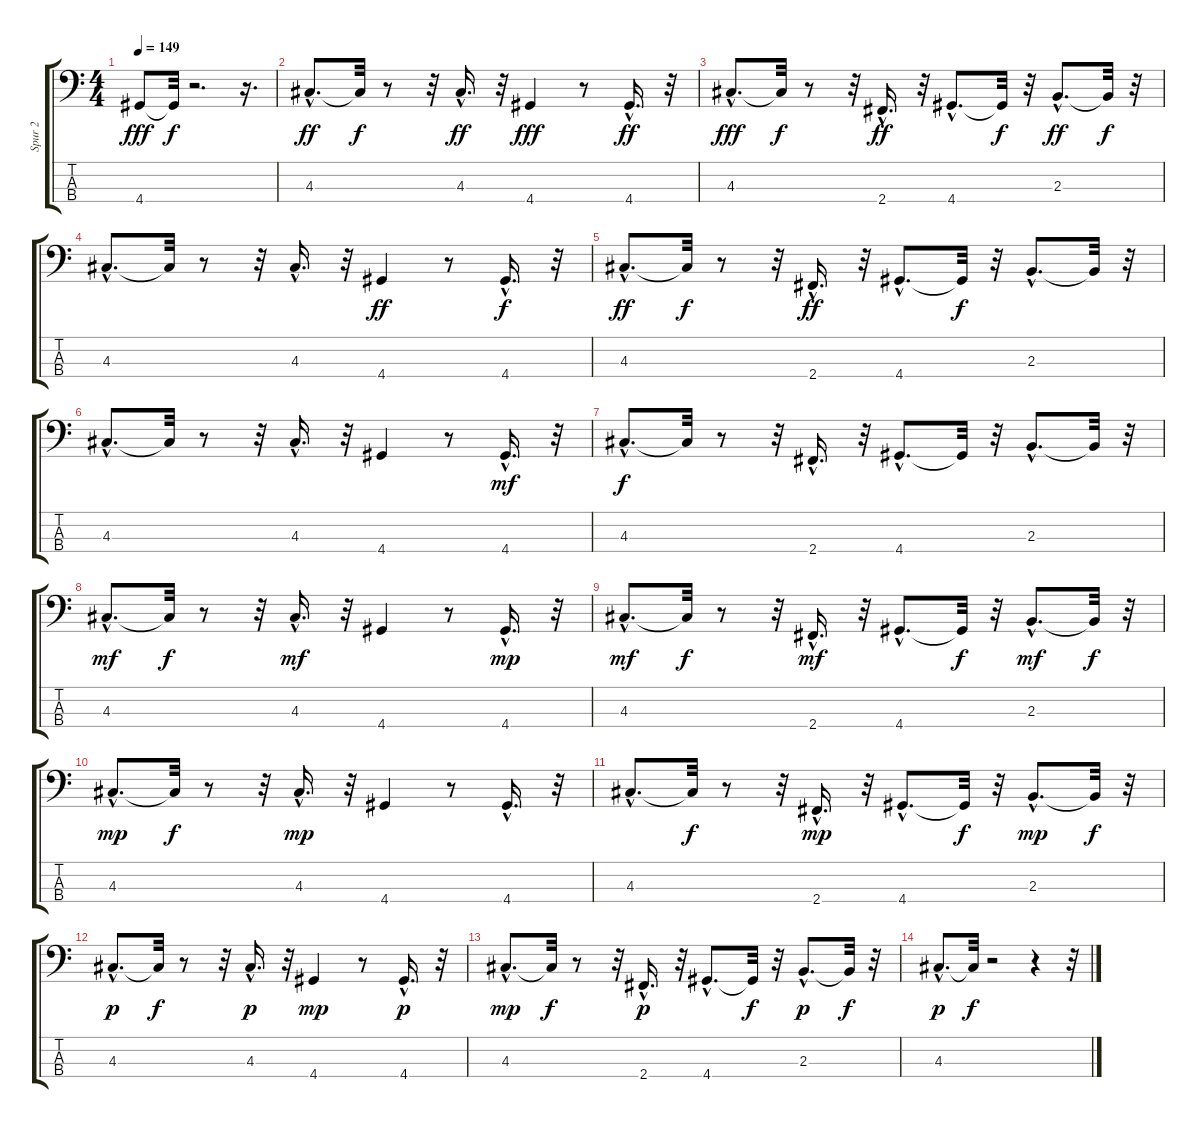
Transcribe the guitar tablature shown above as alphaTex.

\track ("Spur 2" "Spur 2") {instrument synthbass2}
\staff {score tabs}
\tuning (G2 D2 A1 E1) {hide}
\ts (4 4)
\tempo 149
\clef f4
\ks c
4.4.8{dy fff} 4.4{t}.32{dy f} r.2{d} r.16{d} |
4.3{hac}.8{d dy ff} 4.3{t}.32{dy f} r.8 r.32 4.3{hac}.16{d dy ff} r.32 4.4.4{dy fff} r.8 4.4{hac}.16{d dy ff} r.32 |
4.3{hac}.8{d dy fff} 4.3{t}.32{dy f} r.8 r.32 2.4{hac}.16{d dy ff} r.32 4.4{hac}.8{d} 4.4{t}.32{dy f} r.32 2.3{hac}.8{d dy ff} 2.3{t}.32{dy f} r.32 |
4.3{hac}.8{d} 4.3{t}.32 r.8 r.32 4.3{hac}.16{d} r.32 4.4.4{dy ff} r.8 4.4{hac}.16{d dy f} r.32 |
4.3{hac}.8{d dy ff} 4.3{t}.32{dy f} r.8 r.32 2.4{hac}.16{d dy ff} r.32 4.4{hac}.8{d} 4.4{t}.32{dy f} r.32 2.3{hac}.8{d} 2.3{t}.32 r.32 |
4.3{hac}.8{d} 4.3{t}.32 r.8 r.32 4.3{hac}.16{d} r.32 4.4.4 r.8 4.4{hac}.16{d dy mf} r.32 |
4.3{hac}.8{d dy f} 4.3{t}.32 r.8 r.32 2.4{hac}.16{d} r.32 4.4{hac}.8{d} 4.4{t}.32 r.32 2.3{hac}.8{d} 2.3{t}.32 r.32 |
4.3{hac}.8{d dy mf} 4.3{t}.32{dy f} r.8 r.32 4.3{hac}.16{d dy mf} r.32 4.4.4 r.8 4.4{hac}.16{d dy mp} r.32 |
4.3{hac}.8{d dy mf} 4.3{t}.32{dy f} r.8 r.32 2.4{hac}.16{d dy mf} r.32 4.4{hac}.8{d} 4.4{t}.32{dy f} r.32 2.3{hac}.8{d dy mf} 2.3{t}.32{dy f} r.32 |
4.3{hac}.8{d dy mp} 4.3{t}.32{dy f} r.8 r.32 4.3{hac}.16{d dy mp} r.32 4.4.4 r.8 4.4{hac}.16{d} r.32 |
4.3{hac}.8{d} 4.3{t}.32{dy f} r.8 r.32 2.4{hac}.16{d dy mp} r.32 4.4{hac}.8{d} 4.4{t}.32{dy f} r.32 2.3{hac}.8{d dy mp} 2.3{t}.32{dy f} r.32 |
4.3{hac}.8{d dy p} 4.3{t}.32{dy f} r.8 r.32 4.3{hac}.16{d dy p} r.32 4.4.4{dy mp} r.8 4.4{hac}.16{d dy p} r.32 |
4.3{hac}.8{d dy mp} 4.3{t}.32{dy f} r.8 r.32 2.4{hac}.16{d dy p} r.32 4.4{hac}.8{d} 4.4{t}.32{dy f} r.32 2.3{hac}.8{d dy p} 2.3{t}.32{dy f} r.32 |
4.3{hac}.8{d dy p} 4.3{t}.32{dy f} r.2 r.4 r.32
